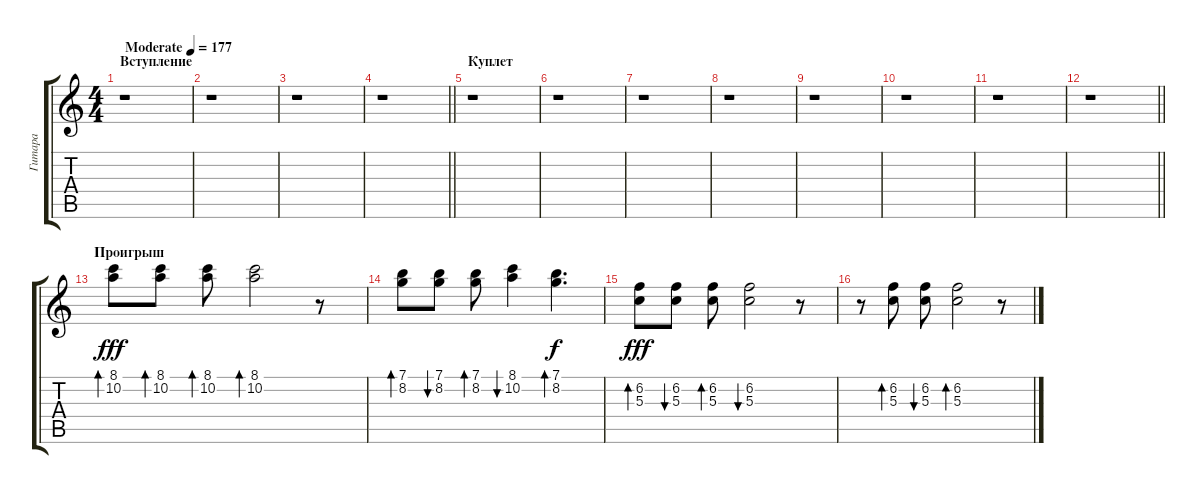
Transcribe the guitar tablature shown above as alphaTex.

\track ("Гитара" "Гитара") {instrument electricguitarclean}
\staff {score tabs}
\tuning (E4 B3 G3 D3 A2 E2) {hide}
\ts (4 4)
\section ("" "Вступление")
\tempo (177 "Moderate")
\clef g2
\ks c
r.1{dy fff instrument electricguitarclean} |
r.1 |
r.1 |
\barLineRight lightlight
r.1 |
\section ("" "Куплет")
r.1 |
r.1 |
r.1 |
r.1 |
r.1 |
r.1 |
r.1 |
\barLineRight lightlight
r.1 |
\section ("" "Проигрыш")
(8.1 10.2).8{bd 60} (8.1 10.2).8{bd 60} (8.1 10.2).8{bd 60} (8.1 10.2).2{bd 60} r.8 |
(7.1 8.2).8{bd 60} (7.1 8.2).8{bu 60} (7.1 8.2).8{bd 60} (8.1 10.2).4{bu 60} (7.1 8.2).4{d bd 60 dy f} |
(6.2 5.3).8{bd 60 dy fff} (6.2 5.3).8{bu 60} (6.2 5.3).8{bd 60} (6.2 5.3).2{bu 60} r.8 |
r.8 (6.2 5.3).8{bd 60} (6.2 5.3).8{bu 60} (6.2 5.3).2{bd 60} r.8
